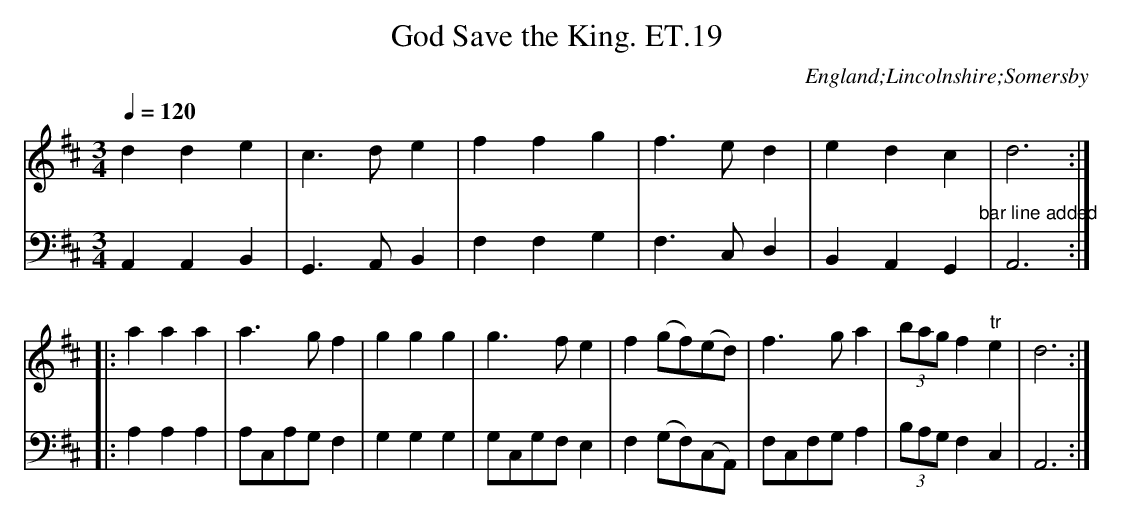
X:1
T:God Save the King. ET.19
M:3/4
L:1/4
Q:1/4=120
O:England;Lincolnshire;Somersby
K:D
[V:1]dde|c>de|ffg|f>ed|edc|d3:|
[V:2]A,,A,,B,,|G,,>A,,B,,|F,F,G,|F,>C,D,|B,,A,,G,,"bar line added"|A,,3:|
[V:1]|:aaa|a>gf|ggg|g>fe|f (g/f/)(e/d/)|f>ga|(3b/a/g/f"tr"e|d3:|
[V:2]|:A,A,A,|A,/C,/A,/G,/F,|G,G,G,|G,/C,/G,/F,/E,|F,(G,/F,/)(C,/A,,/)|F,/C,/F,/G,/A,|(3B,/A,/G,/F,C,|A,,3:|
